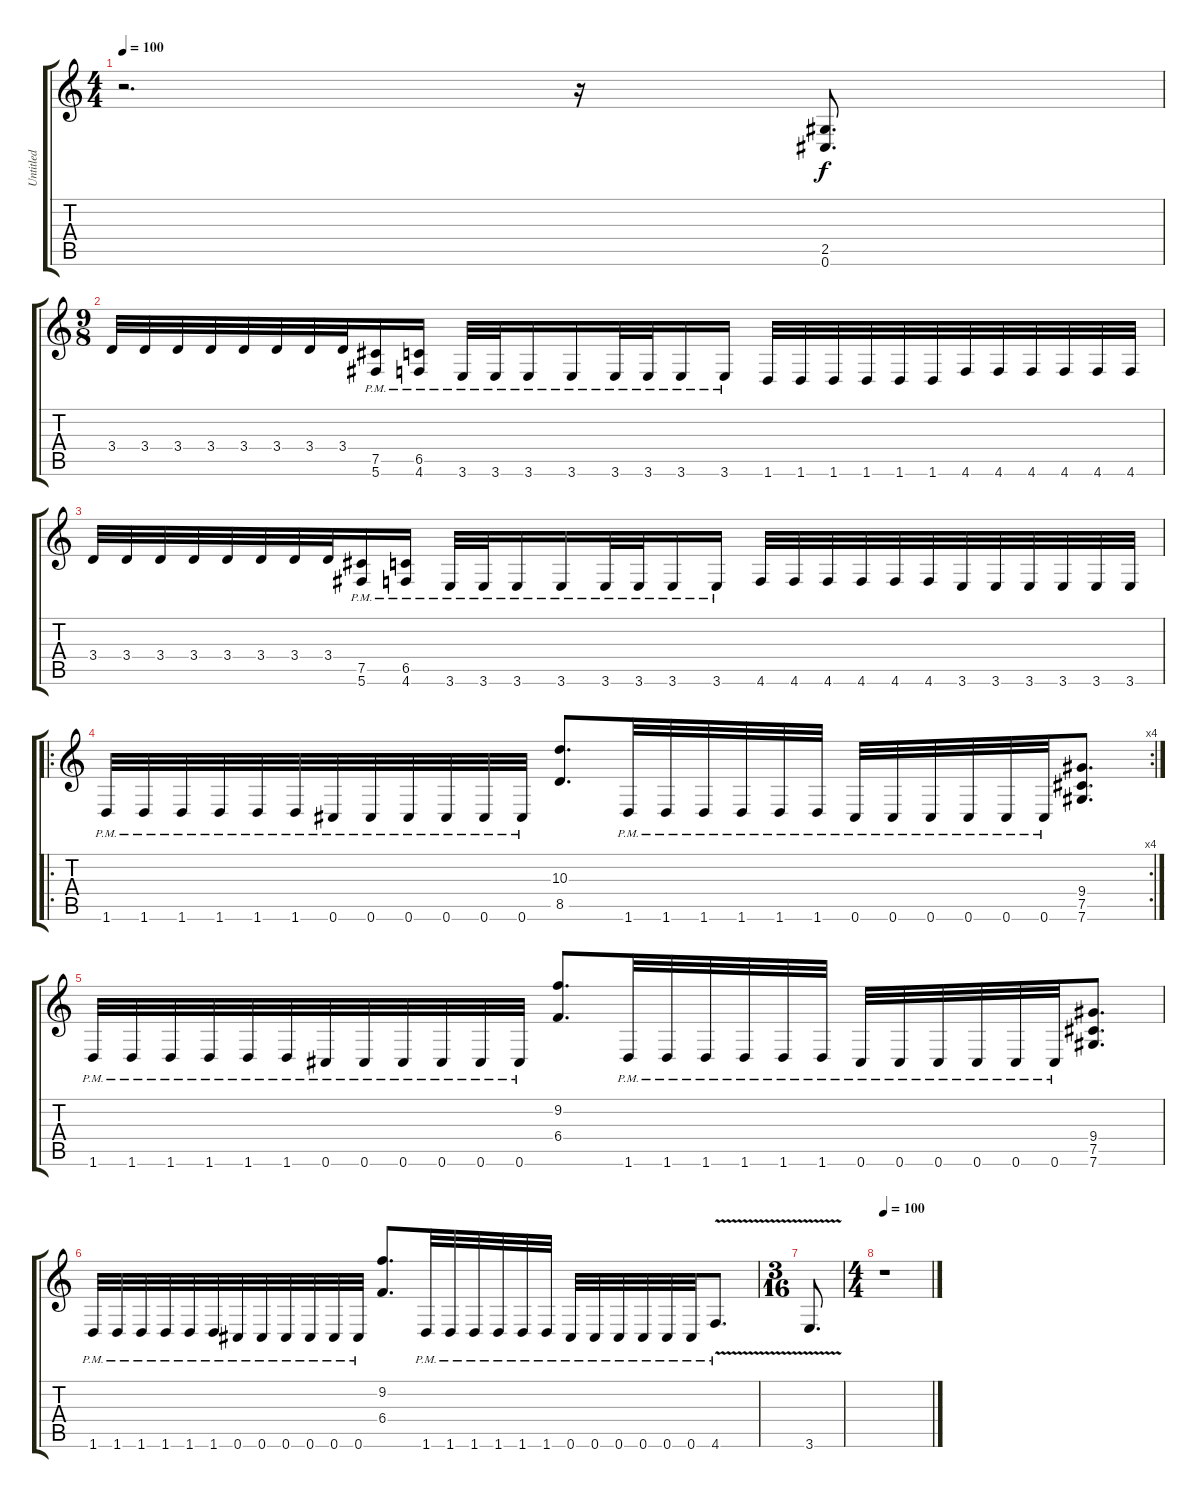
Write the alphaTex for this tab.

\track ("Untitled" "Untitled") {instrument distortionguitar}
\staff {score tabs}
\tuning (Db4 Ab3 E3 B2 Gb2 Db2) {hide}
\ts (4 4)
\tempo 100
\clef g2
\ks c
r.2{d dy f} r.16 (2.5 0.6).8{d} |
\ts (9 8)
3.4.32 3.4.32 3.4.32 3.4.32 3.4.32 3.4.32 3.4.32 3.4.32 (7.5{pm} 5.6{pm}).16 (6.5{pm} 4.6{pm}).16 3.6{pm}.32 3.6{pm}.32 3.6{pm}.16 3.6{pm}.16 3.6{pm}.32 3.6{pm}.32 3.6{pm}.16 3.6{pm}.16 1.6.32 1.6.32 1.6.32 1.6.32 1.6.32 1.6.32 4.6.32 4.6.32 4.6.32 4.6.32 4.6.32 4.6.32 |
3.4.32 3.4.32 3.4.32 3.4.32 3.4.32 3.4.32 3.4.32 3.4.32 (7.5{pm} 5.6{pm}).16 (6.5{pm} 4.6{pm}).16 3.6{pm}.32 3.6{pm}.32 3.6{pm}.16 3.6{pm}.16 3.6{pm}.32 3.6{pm}.32 3.6{pm}.16 3.6{pm}.16 4.6.32 4.6.32 4.6.32 4.6.32 4.6.32 4.6.32 3.6.32 3.6.32 3.6.32 3.6.32 3.6.32 3.6.32 |
\ro
\rc 4
1.6{pm}.32 1.6{pm}.32 1.6{pm}.32 1.6{pm}.32 1.6{pm}.32 1.6{pm}.32 0.6{pm}.32 0.6{pm}.32 0.6{pm}.32 0.6{pm}.32 0.6{pm}.32 0.6{pm}.32 (10.3 8.5).8{d} 1.6{pm}.32 1.6{pm}.32 1.6{pm}.32 1.6{pm}.32 1.6{pm}.32 1.6{pm}.32 0.6{pm}.32 0.6{pm}.32 0.6{pm}.32 0.6{pm}.32 0.6{pm}.32 0.6{pm}.32 (9.4 7.5 7.6).8{d} |
1.6{pm}.32 1.6{pm}.32 1.6{pm}.32 1.6{pm}.32 1.6{pm}.32 1.6{pm}.32 0.6{pm}.32 0.6{pm}.32 0.6{pm}.32 0.6{pm}.32 0.6{pm}.32 0.6{pm}.32 (9.2 6.4).8{d} 1.6{pm}.32 1.6{pm}.32 1.6{pm}.32 1.6{pm}.32 1.6{pm}.32 1.6{pm}.32 0.6{pm}.32 0.6{pm}.32 0.6{pm}.32 0.6{pm}.32 0.6{pm}.32 0.6{pm}.32 (9.4 7.5 7.6).8{d} |
1.6{pm}.32 1.6{pm}.32 1.6{pm}.32 1.6{pm}.32 1.6{pm}.32 1.6{pm}.32 0.6{pm}.32 0.6{pm}.32 0.6{pm}.32 0.6{pm}.32 0.6{pm}.32 0.6{pm}.32 (9.2 6.4).8{d} 1.6{pm}.32 1.6{pm}.32 1.6{pm}.32 1.6{pm}.32 1.6{pm}.32 1.6{pm}.32 0.6{pm}.32 0.6{pm}.32 0.6{pm}.32 0.6{pm}.32 0.6{pm}.32 0.6{pm}.32 4.6{v pm}.8{d} |
\ts (3 16)
3.6{v}.8{d} |
\ts (4 4)
\tempo 100
r.1
